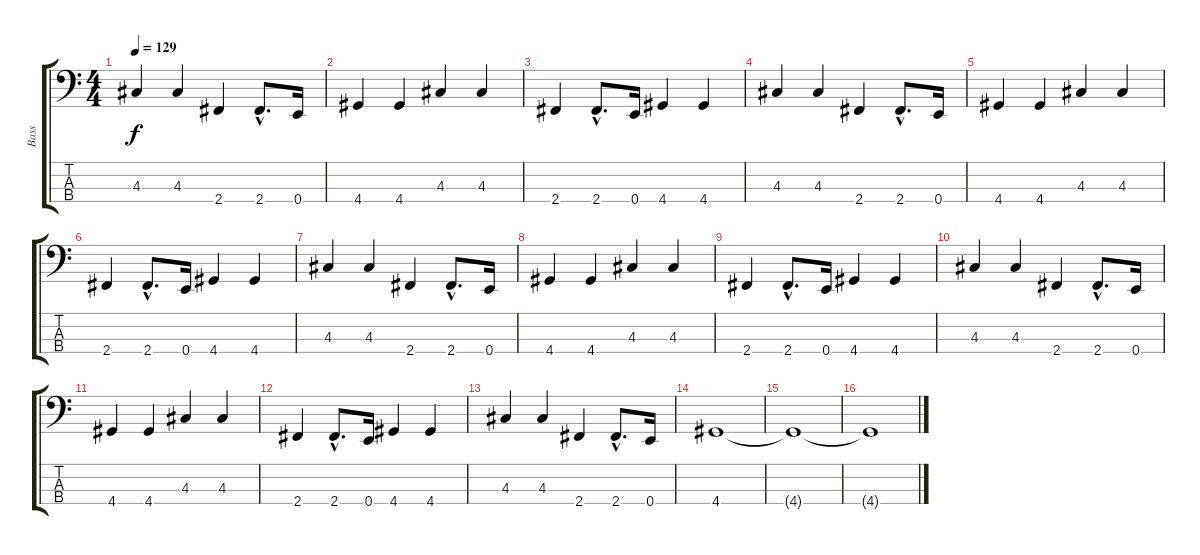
\track ("Bass" "Bass") {instrument electricbassfinger}
\staff {score tabs}
\tuning (G2 D2 A1 E1) {hide}
\ts (4 4)
\tempo 129
\clef f4
\ks c
4.3.4{dy f} 4.3.4 2.4.4 2.4{hac}.8{d} 0.4.16 |
4.4.4 4.4.4 4.3.4 4.3.4 |
2.4.4 2.4{hac}.8{d} 0.4.16 4.4.4 4.4.4 |
4.3.4 4.3.4 2.4.4 2.4{hac}.8{d} 0.4.16 |
4.4.4 4.4.4 4.3.4 4.3.4 |
2.4.4 2.4{hac}.8{d} 0.4.16 4.4.4 4.4.4 |
4.3.4 4.3.4 2.4.4 2.4{hac}.8{d} 0.4.16 |
4.4.4 4.4.4 4.3.4 4.3.4 |
2.4.4 2.4{hac}.8{d} 0.4.16 4.4.4 4.4.4 |
4.3.4 4.3.4 2.4.4 2.4{hac}.8{d} 0.4.16 |
4.4.4 4.4.4 4.3.4 4.3.4 |
2.4.4 2.4{hac}.8{d} 0.4.16 4.4.4 4.4.4 |
4.3.4 4.3.4 2.4.4 2.4{hac}.8{d} 0.4.16 |
4.4.1{volume 0} |
4.4{t}.1 |
4.4{t}.1
